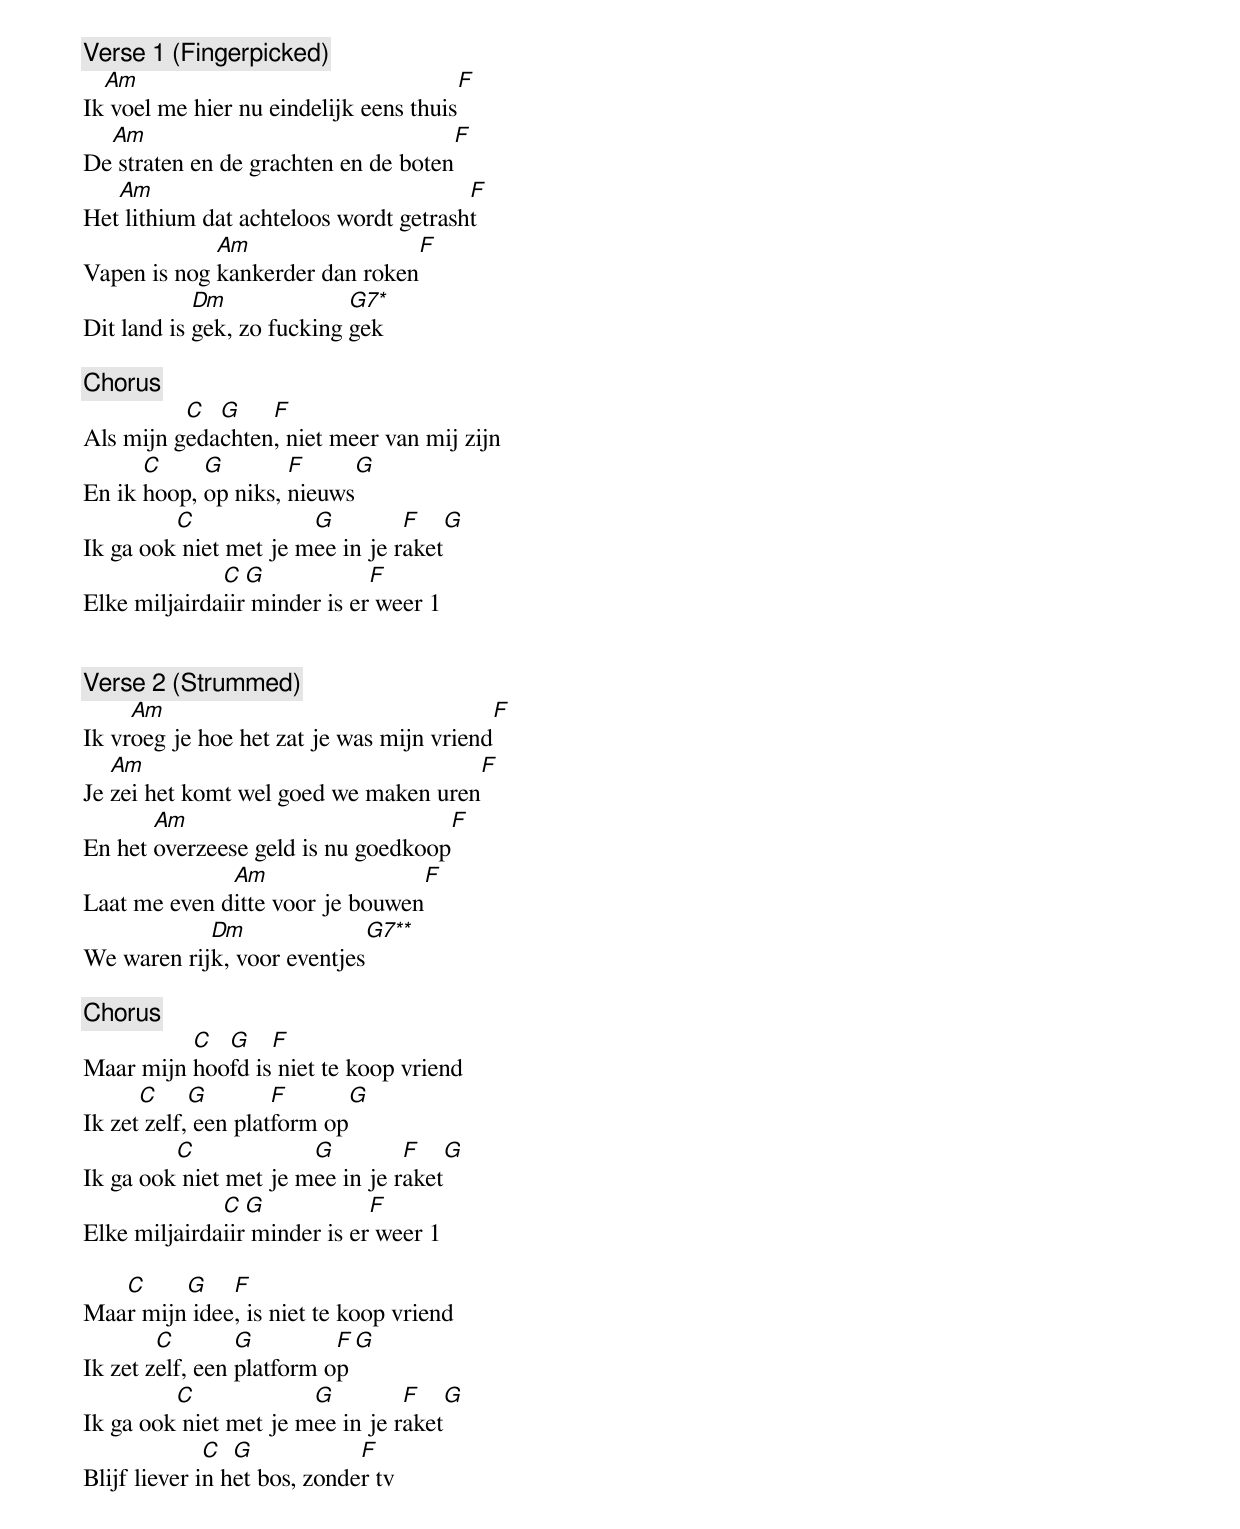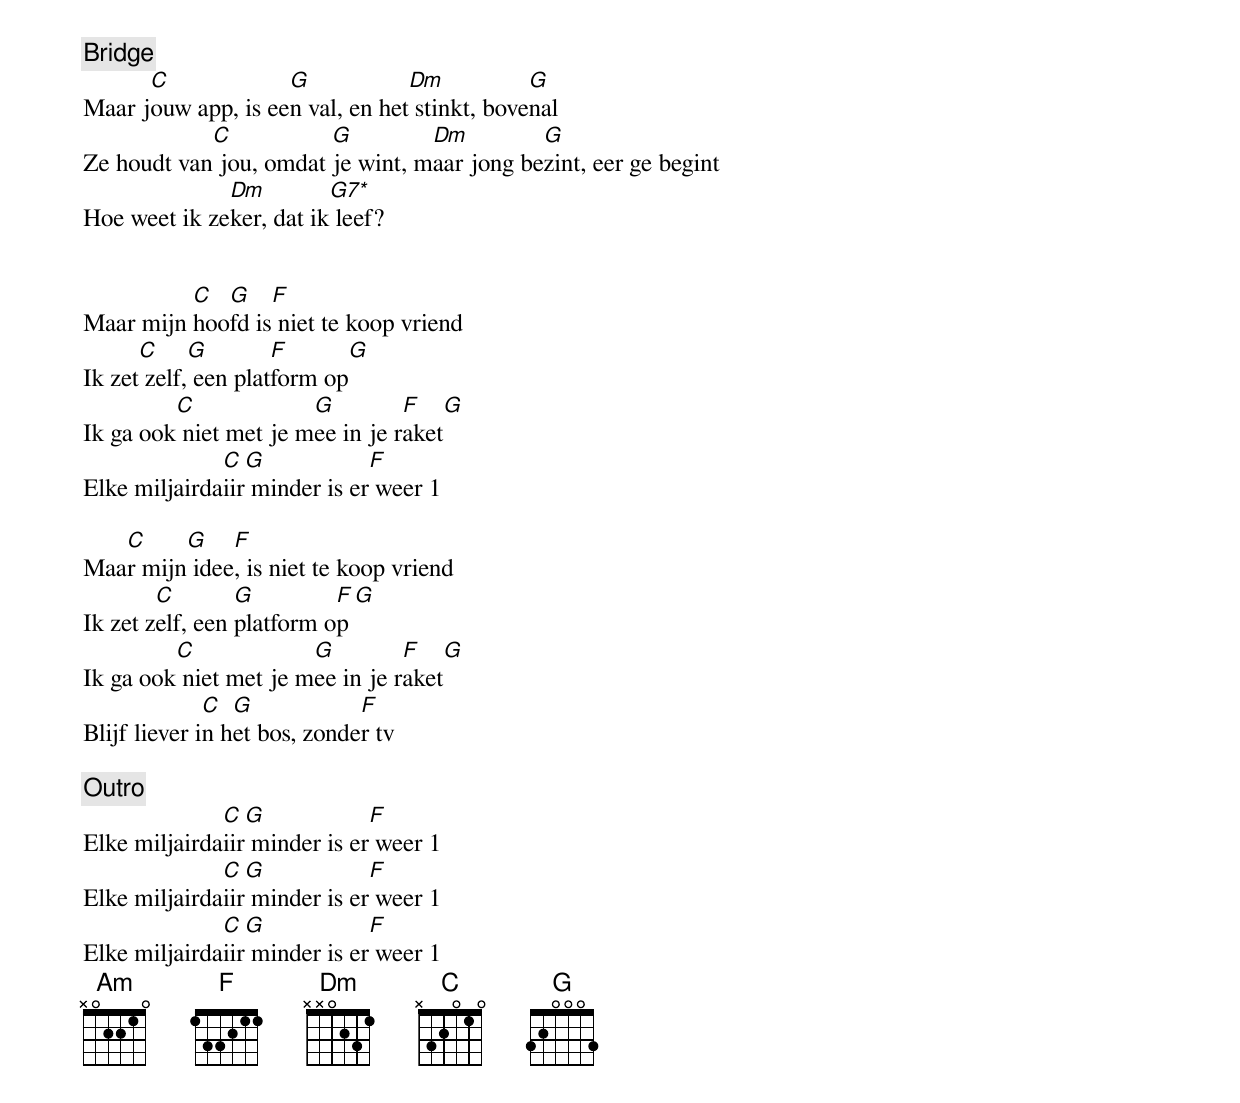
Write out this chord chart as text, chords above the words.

[Verse 1] (Fingerpicked)
  Am                                          F
Ik voel me hier nu eindelijk eens thuis
  Am                                      F
De straten en de grachten en de boten
   Am                                  F
Het lithium dat achteloos wordt getrasht
	     Am                                 F
Vapen is nog kankerder dan roken
            Dm              G7*
Dit land is gek, zo fucking gek

[Chorus]
          C  G    F
Als mijn gedachten, niet meer van mij zijn
      C     G        F      G
En ik hoop, op niks, nieuws
         C             G         F      G
Ik ga ook niet met je mee in je raket
              C  G            F
Elke miljairdaiir minder is er weer 1


[Verse 2] (Strummed)
     Am                                              F
Ik vroeg je hoe het zat je was mijn vriend
   Am                                   F
Je zei het komt wel goed we maken uren
       Am                              F
En het overzeese geld is nu goedkoop
              Am                          F
Laat me even ditte voor je bouwen
            Dm              G7**
We waren rijk, voor eventjes

[Chorus]
          C  G    F
Maar mijn hoofd is niet te koop vriend
      C     G        F      G
Ik zet zelf, een platform op
         C             G         F      G
Ik ga ook niet met je mee in je raket
              C  G            F
Elke miljairdaiir minder is er weer 1

   C     G    F
Maar mijn idee, is niet te koop vriend
    	C        G         F      G
Ik zet zelf, een platform op
         C             G         F      G
Ik ga ook niet met je mee in je raket
              C  G            F
Blijf liever in het bos, zonder tv

[Bridge]
      C             G            Dm           G
Maar jouw app, is een val, en het stinkt, bovenal
            C           G         Dm         G
Ze houdt van jou, omdat je wint, maar jong bezint, eer ge begint
              Dm         G7*
Hoe weet ik zeker, dat ik leef?


          C  G    F
Maar mijn hoofd is niet te koop vriend
      C     G        F      G
Ik zet zelf, een platform op
         C             G         F      G
Ik ga ook niet met je mee in je raket
              C  G            F
Elke miljairdaiir minder is er weer 1

   C     G    F
Maar mijn idee, is niet te koop vriend
    	C        G         F      G
Ik zet zelf, een platform op
         C             G         F      G
Ik ga ook niet met je mee in je raket
              C  G            F
Blijf liever in het bos, zonder tv

[Outro]
              C  G            F
Elke miljairdaiir minder is er weer 1
              C  G            F
Elke miljairdaiir minder is er weer 1
              C  G            F
Elke miljairdaiir minder is er weer 1
